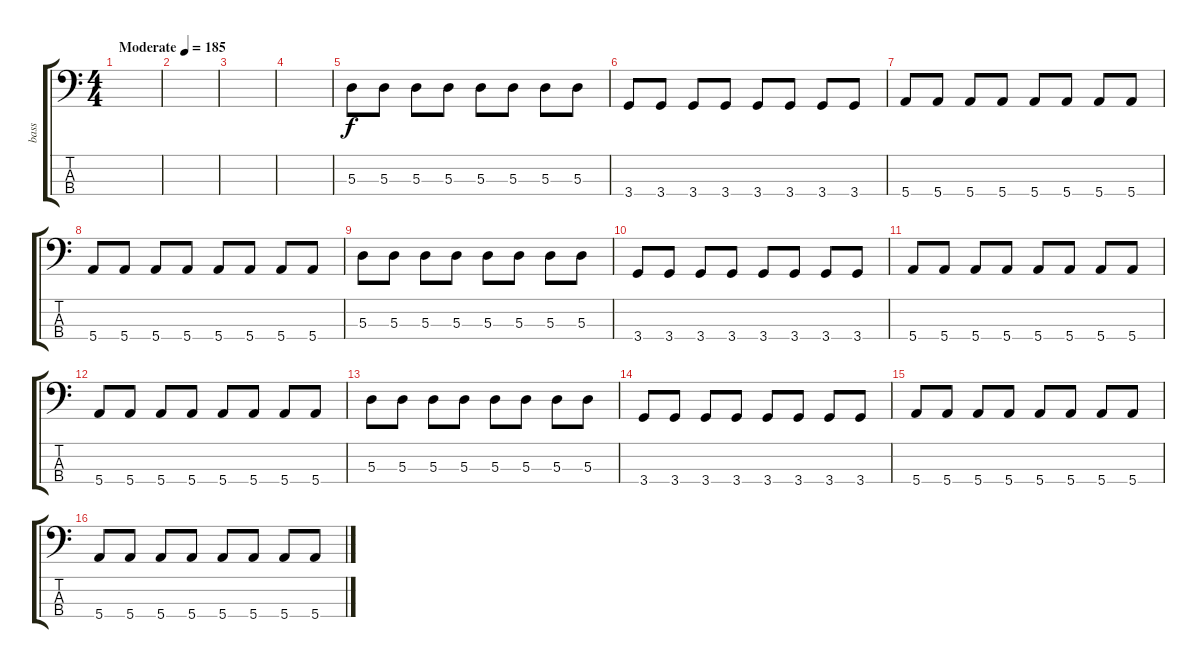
\track ("bass" "bass") {instrument electricbasspick}
\staff {score tabs}
\tuning (G2 D2 A1 E1) {hide}
\ts (4 4)
\tempo (185 "Moderate")
\clef f4
\ks c
|
|
|
|
5.3.8 5.3.8 5.3.8 5.3.8 5.3.8 5.3.8 5.3.8 5.3.8 |
3.4.8 3.4.8 3.4.8 3.4.8 3.4.8 3.4.8 3.4.8 3.4.8 |
5.4.8 5.4.8 5.4.8 5.4.8 5.4.8 5.4.8 5.4.8 5.4.8 |
5.4.8 5.4.8 5.4.8 5.4.8 5.4.8 5.4.8 5.4.8 5.4.8 |
5.3.8 5.3.8 5.3.8 5.3.8 5.3.8 5.3.8 5.3.8 5.3.8 |
3.4.8 3.4.8 3.4.8 3.4.8 3.4.8 3.4.8 3.4.8 3.4.8 |
5.4.8 5.4.8 5.4.8 5.4.8 5.4.8 5.4.8 5.4.8 5.4.8 |
5.4.8 5.4.8 5.4.8 5.4.8 5.4.8 5.4.8 5.4.8 5.4.8 |
5.3.8 5.3.8 5.3.8 5.3.8 5.3.8 5.3.8 5.3.8 5.3.8 |
3.4.8 3.4.8 3.4.8 3.4.8 3.4.8 3.4.8 3.4.8 3.4.8 |
5.4.8 5.4.8 5.4.8 5.4.8 5.4.8 5.4.8 5.4.8 5.4.8 |
5.4.8 5.4.8 5.4.8 5.4.8 5.4.8 5.4.8 5.4.8 5.4.8
